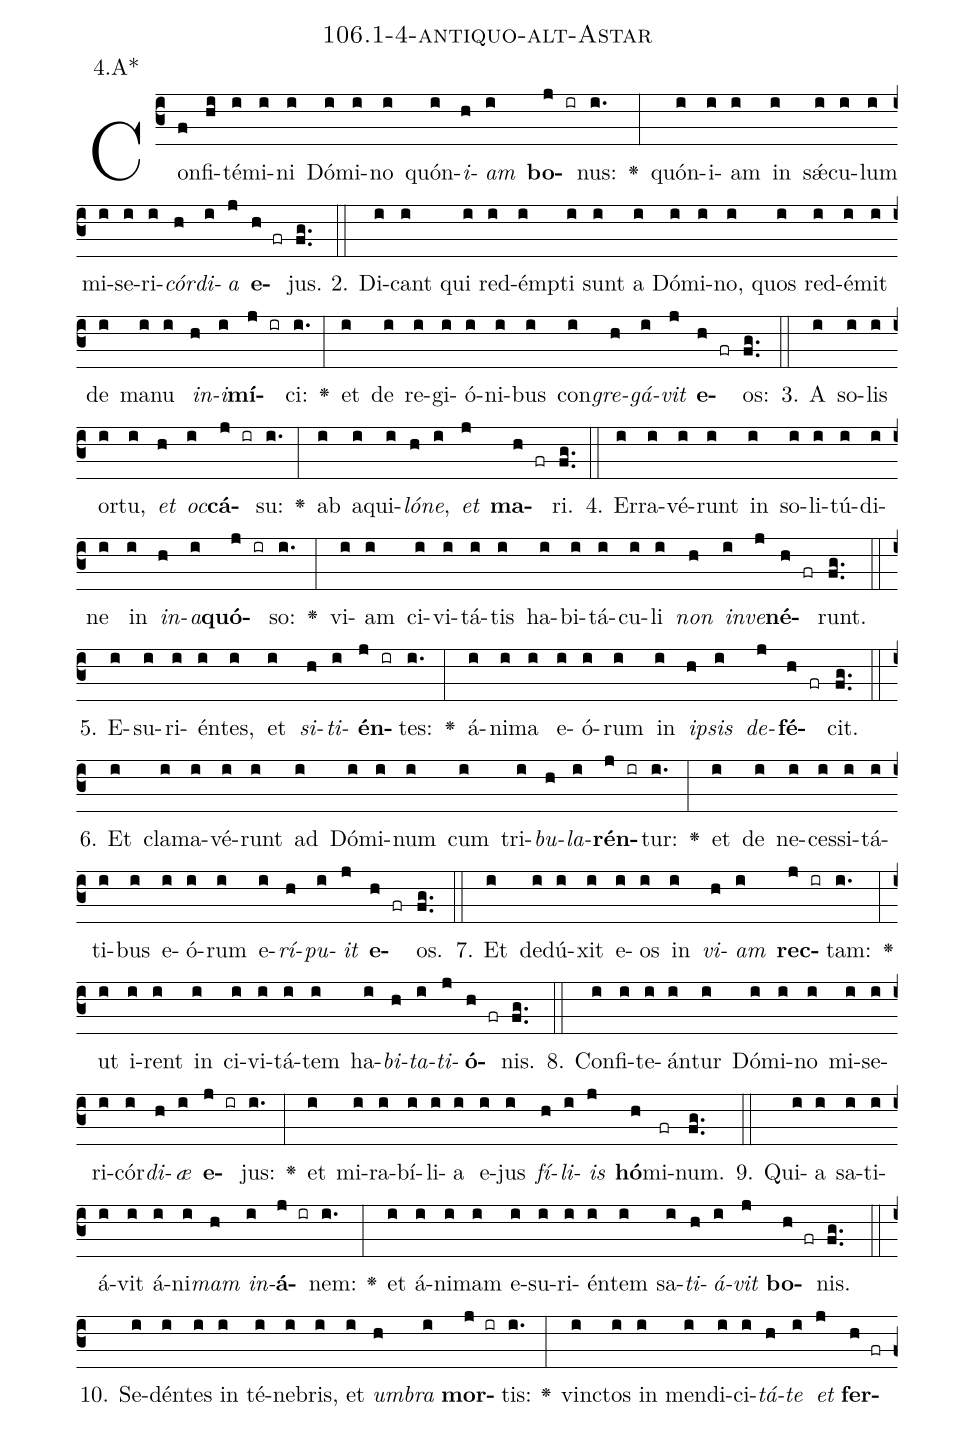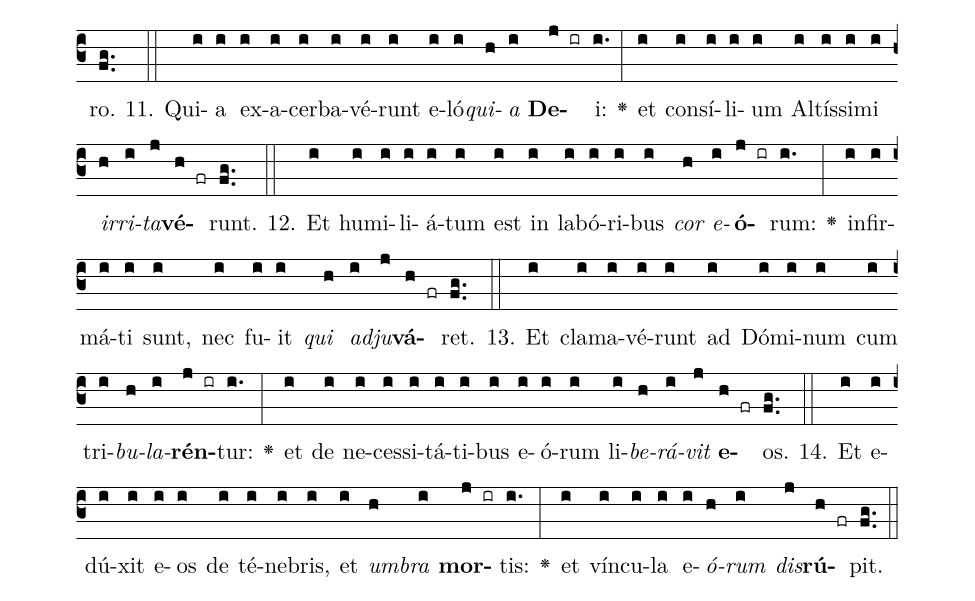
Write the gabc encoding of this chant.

name: 106.1-4-antiquo-alt-Astar;
annotation: 4.A*;
%%
(c3)Con(f)fi(hi)té(i)mi(i)ni(i) Dó(i)mi(i)no(i) quón(i)<i>i</i>(h)<i>am</i>(i) <b>bo</b>(j ir)nus:(i.) <v>\greheightstar</v>(:) quón(i)i(i)am(i) in(i) sǽ(i)cu(i)lum(i) mi(i)se(i)ri(i)<i>cór</i>(h)<i>di</i>(i)<i>a</i>(j) <b>e</b>(h fr)jus.(fg..) (::)
2. Di(i)cant(i) qui(i) red(i)émp(i)ti(i) sunt(i) a(i) Dó(i)mi(i)no,(i) quos(i) red(i)é(i)mit(i) de(i) ma(i)nu(i) <i>in</i>(h)<i>i</i>(i)<b>mí</b>(j ir)ci:(i.) <v>\greheightstar</v>(:) et(i) de(i) re(i)gi(i)ó(i)ni(i)bus(i) con(i)<i>gre</i>(h)<i>gá</i>(i)<i>vit</i>(j) <b>e</b>(h fr)os:(fg..) (::)
3. A(i) so(i)lis(i) or(i)tu,(i) <i>et</i>(h) <i>oc</i>(i)<b>cá</b>(j ir)su:(i.) <v>\greheightstar</v>(:) ab(i) a(i)qui(i)<i>ló</i>(h)<i>ne</i>,(i) <i>et</i>(j) <b>ma</b>(h fr)ri.(fg..) (::)
4. Er(i)ra(i)vé(i)runt(i) in(i) so(i)li(i)tú(i)di(i)ne(i) in(i) <i>in</i>(h)<i>a</i>(i)<b>quó</b>(j ir)so:(i.) <v>\greheightstar</v>(:) vi(i)am(i) ci(i)vi(i)tá(i)tis(i) ha(i)bi(i)tá(i)cu(i)li(i) <i>non</i>(h) <i>in</i>(i)<i>ve</i>(j)<b>né</b>(h fr)runt.(fg..) (::)
5. E(i)su(i)ri(i)én(i)tes,(i) et(i) <i>si</i>(h)<i>ti</i>(i)<b>én</b>(j ir)tes:(i.) <v>\greheightstar</v>(:) á(i)ni(i)ma(i) e(i)ó(i)rum(i) in(i) <i>ip</i>(h)<i>sis</i>(i) <i>de</i>(j)<b>fé</b>(h fr)cit.(fg..) (::)
6. Et(i) cla(i)ma(i)vé(i)runt(i) ad(i) Dó(i)mi(i)num(i) cum(i) tri(i)<i>bu</i>(h)<i>la</i>(i)<b>rén</b>(j ir)tur:(i.) <v>\greheightstar</v>(:) et(i) de(i) ne(i)ces(i)si(i)tá(i)ti(i)bus(i) e(i)ó(i)rum(i) e(i)<i>rí</i>(h)<i>pu</i>(i)<i>it</i>(j) <b>e</b>(h fr)os.(fg..) (::)
7. Et(i) de(i)dú(i)xit(i) e(i)os(i) in(i) <i>vi</i>(h)<i>am</i>(i) <b>rec</b>(j ir)tam:(i.) <v>\greheightstar</v>(:) ut(i) i(i)rent(i) in(i) ci(i)vi(i)tá(i)tem(i) ha(i)<i>bi</i>(h)<i>ta</i>(i)<i>ti</i>(j)<b>ó</b>(h fr)nis.(fg..) (::)
8. Con(i)fi(i)te(i)án(i)tur(i) Dó(i)mi(i)no(i) mi(i)se(i)ri(i)cór(i)<i>di</i>(h)<i>æ</i>(i) <b>e</b>(j ir)jus:(i.) <v>\greheightstar</v>(:) et(i) mi(i)ra(i)bí(i)li(i)a(i) e(i)jus(i) <i>fí</i>(h)<i>li</i>(i)<i>is</i>(j) <b>hó</b>(h)mi(fr)num.(fg..) (::)
9. Qui(i)a(i) sa(i)ti(i)á(i)vit(i) á(i)ni(i)<i>mam</i>(h) <i>in</i>(i)<b>á</b>(j ir)nem:(i.) <v>\greheightstar</v>(:) et(i) á(i)ni(i)mam(i) e(i)su(i)ri(i)én(i)tem(i) sa(i)<i>ti</i>(h)<i>á</i>(i)<i>vit</i>(j) <b>bo</b>(h fr)nis.(fg..) (::)
10. Se(i)dén(i)tes(i) in(i) té(i)ne(i)bris,(i) et(i) <i>um</i>(h)<i>bra</i>(i) <b>mor</b>(j ir)tis:(i.) <v>\greheightstar</v>(:) vinc(i)tos(i) in(i) men(i)di(i)ci(i)<i>tá</i>(h)<i>te</i>(i) <i>et</i>(j) <b>fer</b>(h fr)ro.(fg..) (::)
11. Qui(i)a(i) ex(i)a(i)cer(i)ba(i)vé(i)runt(i) e(i)ló(i)<i>qui</i>(h)<i>a</i>(i) <b>De</b>(j ir)i:(i.) <v>\greheightstar</v>(:) et(i) con(i)sí(i)li(i)um(i) Al(i)tís(i)si(i)mi(i) <i>ir</i>(h)<i>ri</i>(i)<i>ta</i>(j)<b>vé</b>(h fr)runt.(fg..) (::)
12. Et(i) hu(i)mi(i)li(i)á(i)tum(i) est(i) in(i) la(i)bó(i)ri(i)bus(i) <i>cor</i>(h) <i>e</i>(i)<b>ó</b>(j ir)rum:(i.) <v>\greheightstar</v>(:) in(i)fir(i)má(i)ti(i) sunt,(i) nec(i) fu(i)it(i) <i>qui</i>(h) <i>ad</i>(i)<i>ju</i>(j)<b>vá</b>(h fr)ret.(fg..) (::)
13. Et(i) cla(i)ma(i)vé(i)runt(i) ad(i) Dó(i)mi(i)num(i) cum(i) tri(i)<i>bu</i>(h)<i>la</i>(i)<b>rén</b>(j ir)tur:(i.) <v>\greheightstar</v>(:) et(i) de(i) ne(i)ces(i)si(i)tá(i)ti(i)bus(i) e(i)ó(i)rum(i) li(i)<i>be</i>(h)<i>rá</i>(i)<i>vit</i>(j) <b>e</b>(h fr)os.(fg..) (::)
14. Et(i) e(i)dú(i)xit(i) e(i)os(i) de(i) té(i)ne(i)bris,(i) et(i) <i>um</i>(h)<i>bra</i>(i) <b>mor</b>(j ir)tis:(i.) <v>\greheightstar</v>(:) et(i) vín(i)cu(i)la(i) e(i)<i>ó</i>(h)<i>rum</i>(i) <i>dis</i>(j)<b>rú</b>(h fr)pit.(fg..) (::)
